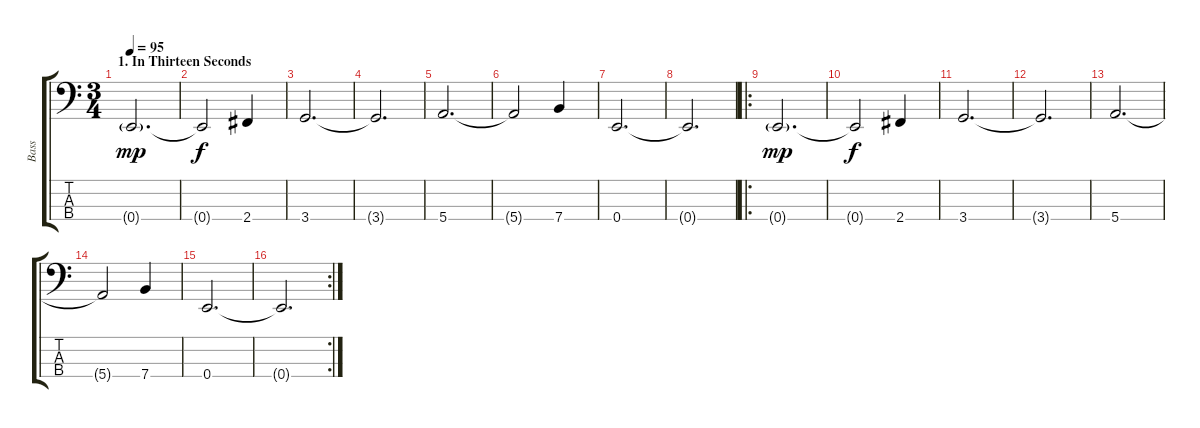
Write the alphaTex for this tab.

\track ("Bass" "Bass") {instrument electricbassfinger}
\staff {score tabs}
\tuning (G2 D2 A1 E1) {hide}
\ts (3 4)
\section ("" "1. In Thirteen Seconds")
\tempo 95
\clef f4
\ks c
0.4{g}.2{d dy mp instrument electricbassfinger} |
0.4{t}.2{dy f} 2.4.4 |
3.4.2{d} |
3.4{t}.2{d} |
5.4.2{d} |
5.4{t}.2 7.4.4 |
0.4.2{d} |
0.4{t}.2{d} |
\ro
0.4{g}.2{d dy mp} |
0.4{t}.2{dy f} 2.4.4 |
3.4.2{d} |
3.4{t}.2{d} |
5.4.2{d} |
5.4{t}.2 7.4.4 |
0.4.2{d} |
\rc 2
0.4{t}.2{d}
